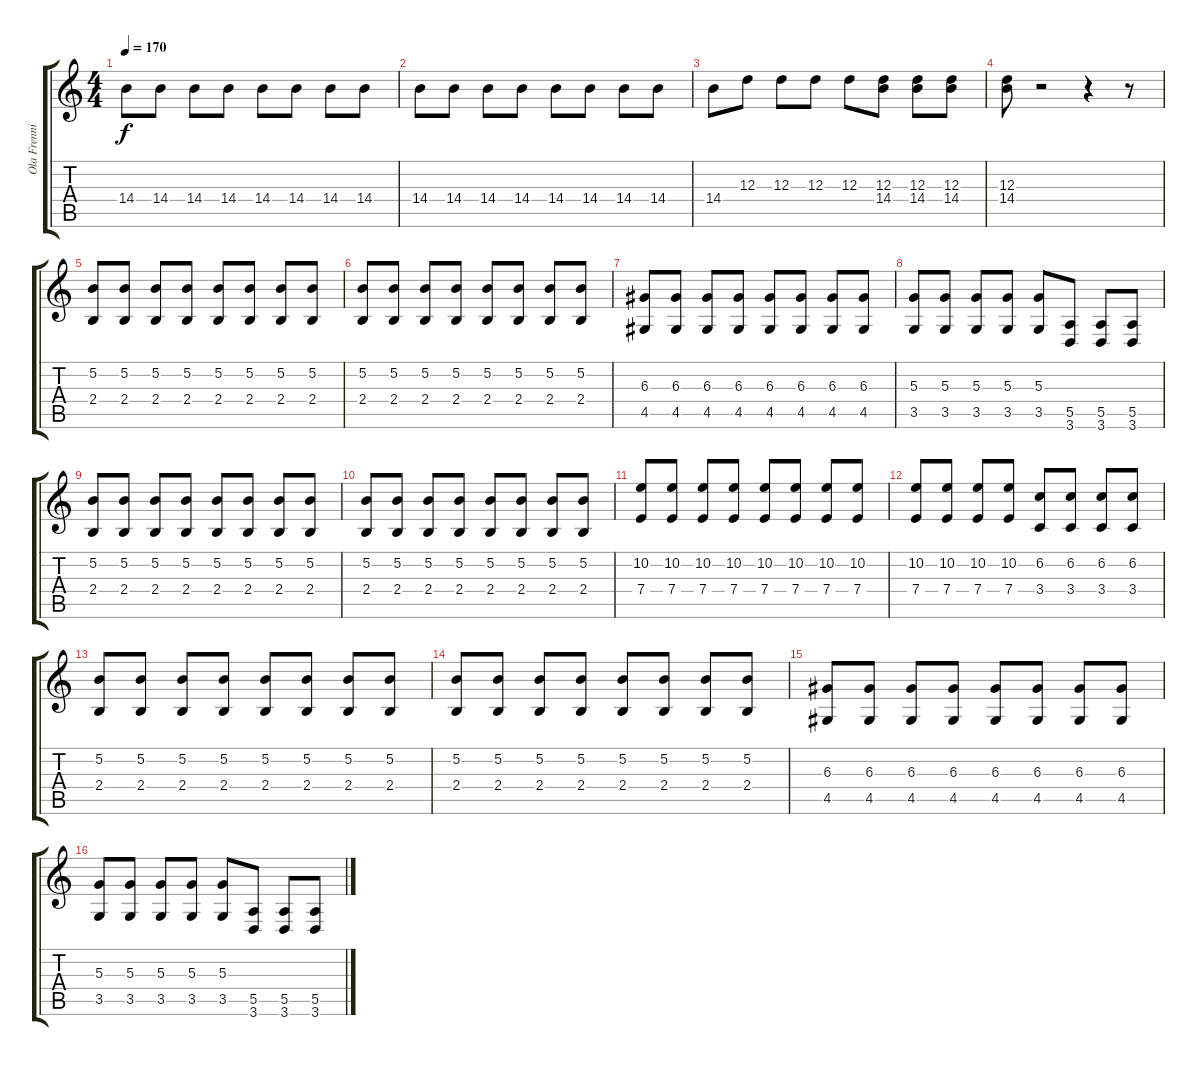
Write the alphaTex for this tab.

\track ("Ola Frenning" "Ola Frenni") {instrument distortionguitar}
\staff {score tabs}
\tuning (B3 Gb3 D3 A2 E2 B1) {hide}
\ts (4 4)
\tempo 170
\clef g2
\ks c
14.4.8{dy f volume 11} 14.4.8 14.4.8 14.4.8 14.4.8 14.4.8 14.4.8 14.4.8 |
14.4.8 14.4.8 14.4.8 14.4.8 14.4.8 14.4.8 14.4.8 14.4.8 |
14.4.8 12.3.8 12.3.8 12.3.8 12.3.8 (12.3 14.4).8 (12.3 14.4).8 (12.3 14.4).8 |
(12.3 14.4).8 r.2 r.4 r.8 |
(5.2 2.4).8 (5.2 2.4).8 (5.2 2.4).8 (5.2 2.4).8 (5.2 2.4).8 (5.2 2.4).8 (5.2 2.4).8 (5.2 2.4).8 |
(5.2 2.4).8 (5.2 2.4).8 (5.2 2.4).8 (5.2 2.4).8 (5.2 2.4).8 (5.2 2.4).8 (5.2 2.4).8 (5.2 2.4).8 |
(6.3 4.5).8 (6.3 4.5).8 (6.3 4.5).8 (6.3 4.5).8 (6.3 4.5).8 (6.3 4.5).8 (6.3 4.5).8 (6.3 4.5).8 |
(5.3 3.5).8 (5.3 3.5).8 (5.3 3.5).8 (5.3 3.5).8 (5.3 3.5).8 (5.5 3.6).8 (5.5 3.6).8 (5.5 3.6).8 |
(5.2 2.4).8 (5.2 2.4).8 (5.2 2.4).8 (5.2 2.4).8 (5.2 2.4).8 (5.2 2.4).8 (5.2 2.4).8 (5.2 2.4).8 |
(5.2 2.4).8 (5.2 2.4).8 (5.2 2.4).8 (5.2 2.4).8 (5.2 2.4).8 (5.2 2.4).8 (5.2 2.4).8 (5.2 2.4).8 |
(10.2 7.4).8 (10.2 7.4).8 (10.2 7.4).8 (10.2 7.4).8 (10.2 7.4).8 (10.2 7.4).8 (10.2 7.4).8 (10.2 7.4).8 |
(10.2 7.4).8 (10.2 7.4).8 (10.2 7.4).8 (10.2 7.4).8 (6.2 3.4).8 (6.2 3.4).8 (6.2 3.4).8 (6.2 3.4).8 |
(5.2 2.4).8 (5.2 2.4).8 (5.2 2.4).8 (5.2 2.4).8 (5.2 2.4).8 (5.2 2.4).8 (5.2 2.4).8 (5.2 2.4).8 |
(5.2 2.4).8 (5.2 2.4).8 (5.2 2.4).8 (5.2 2.4).8 (5.2 2.4).8 (5.2 2.4).8 (5.2 2.4).8 (5.2 2.4).8 |
(6.3 4.5).8 (6.3 4.5).8 (6.3 4.5).8 (6.3 4.5).8 (6.3 4.5).8 (6.3 4.5).8 (6.3 4.5).8 (6.3 4.5).8 |
(5.3 3.5).8 (5.3 3.5).8 (5.3 3.5).8 (5.3 3.5).8 (5.3 3.5).8 (5.5 3.6).8 (5.5 3.6).8 (5.5 3.6).8
